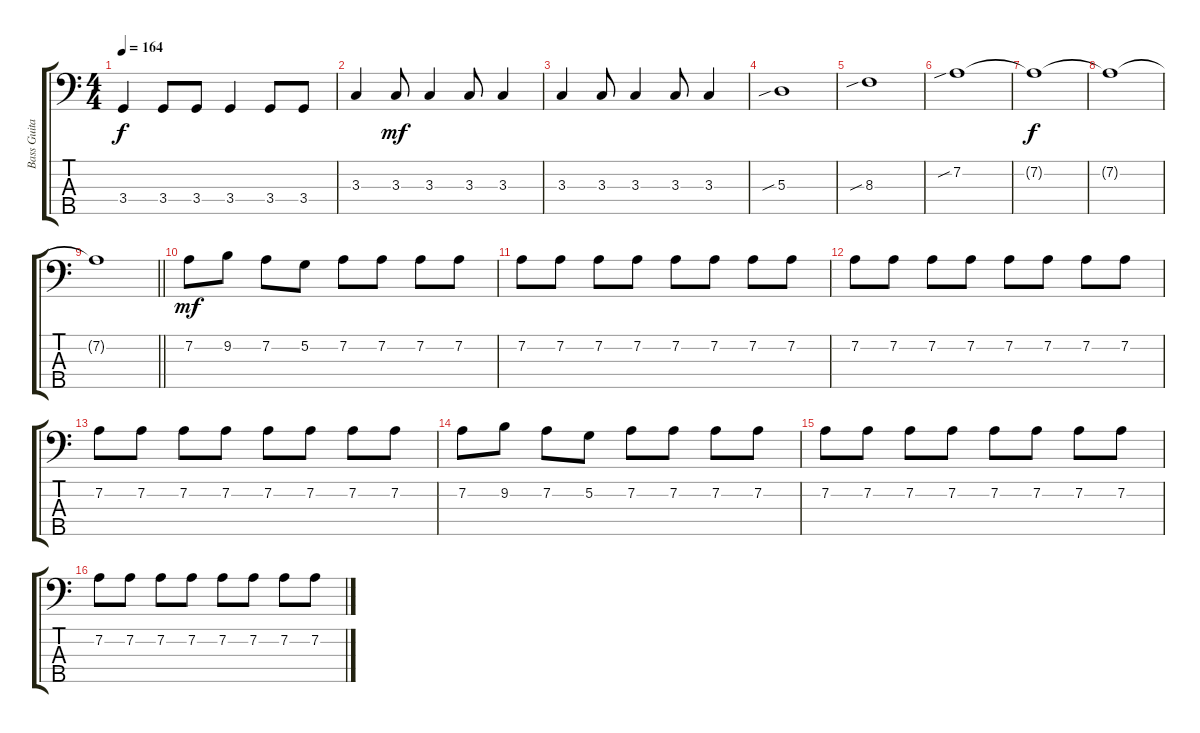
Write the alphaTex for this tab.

\track ("Bass Guitar" "Bass Guita") {instrument electricbassfinger}
\staff {score tabs}
\tuning (G2 D2 A1 E1 B0) {hide}
\ts (4 4)
\tempo 164
\clef f4
\ks c
3.4.4{dy f} 3.4.8 3.4.8 3.4.4 3.4.8 3.4.8 |
3.3.4 3.3.8{dy mf} 3.3.4 3.3.8 3.3.4 |
3.3.4 3.3.8 3.3.4 3.3.8 3.3.4 |
5.3{sib}.1 |
8.3{sib}.1 |
7.2{sib}.1 |
7.2{t}.1{dy f} |
7.2{t}.1 |
\barLineRight lightlight
7.2{t}.1 |
7.2.8{dy mf} 9.2.8 7.2.8 5.2.8 7.2.8 7.2.8 7.2.8 7.2.8 |
7.2.8 7.2.8 7.2.8 7.2.8 7.2.8 7.2.8 7.2.8 7.2.8 |
7.2.8 7.2.8 7.2.8 7.2.8 7.2.8 7.2.8 7.2.8 7.2.8 |
7.2.8 7.2.8 7.2.8 7.2.8 7.2.8 7.2.8 7.2.8 7.2.8 |
7.2.8 9.2.8 7.2.8 5.2.8 7.2.8 7.2.8 7.2.8 7.2.8 |
7.2.8 7.2.8 7.2.8 7.2.8 7.2.8 7.2.8 7.2.8 7.2.8 |
7.2.8 7.2.8 7.2.8 7.2.8 7.2.8 7.2.8 7.2.8 7.2.8
